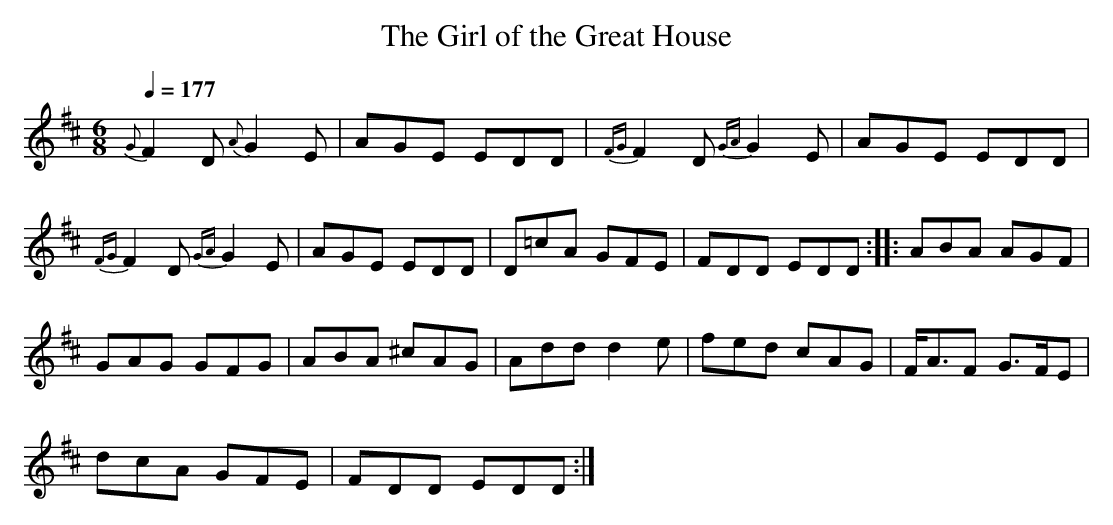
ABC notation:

X:1
T: The Girl of the Great House
M: 6/8
L: 1/8
Q: 1/4=177
K: D % 2 sharps
V: 1
{G}F2D {A}G2E|AGE EDD|{FG}F2D {GA}G2E|AGE EDD|
{FG}F2D {GA}G2E|AGE EDD|D=cA GFE|FDD EDD::ABA AGF|
GAG GFG|ABA ^cAG|Add d2e|fed cAG|F<AF G>FE|
dcA GFE|FDD EDD:|
